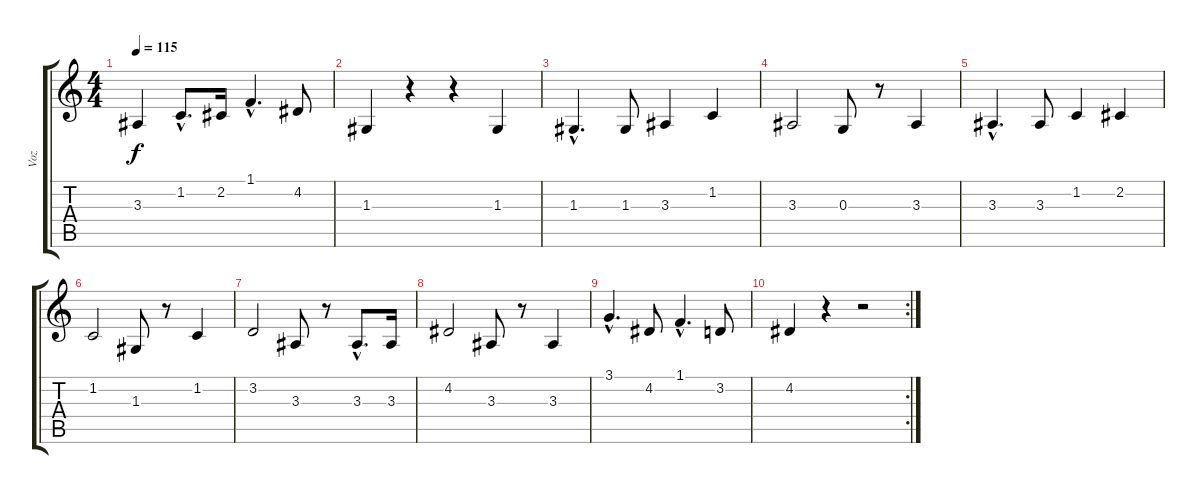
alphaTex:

\track ("Voz" "Voz") {instrument choiraahs}
\staff {score tabs}
\tuning (E4 B3 G3 D3 A2 E2) {hide}
\ts (4 4)
\tempo 115
\clef g2
\ks c
3.3.4{dy f} 1.2{hac}.8{d} 2.2.16 1.1{hac}.4{d} 4.2.8 |
1.3.4 r.4 r.4 1.3.4 |
1.3{hac}.4{d} 1.3.8 3.3.4 1.2.4 |
3.3.2 0.3.8 r.8 3.3.4 |
3.3{hac}.4{d} 3.3.8 1.2.4 2.2.4 |
1.2.2 1.3.8 r.8 1.2.4 |
3.2.2 3.3.8 r.8 3.3{hac}.8{d} 3.3.16 |
4.2.2 3.3.8 r.8 3.3.4 |
3.1{hac}.4{d} 4.2.8 1.1{hac}.4{d} 3.2.8 |
\rc 2
4.2.4 r.4 r.2
